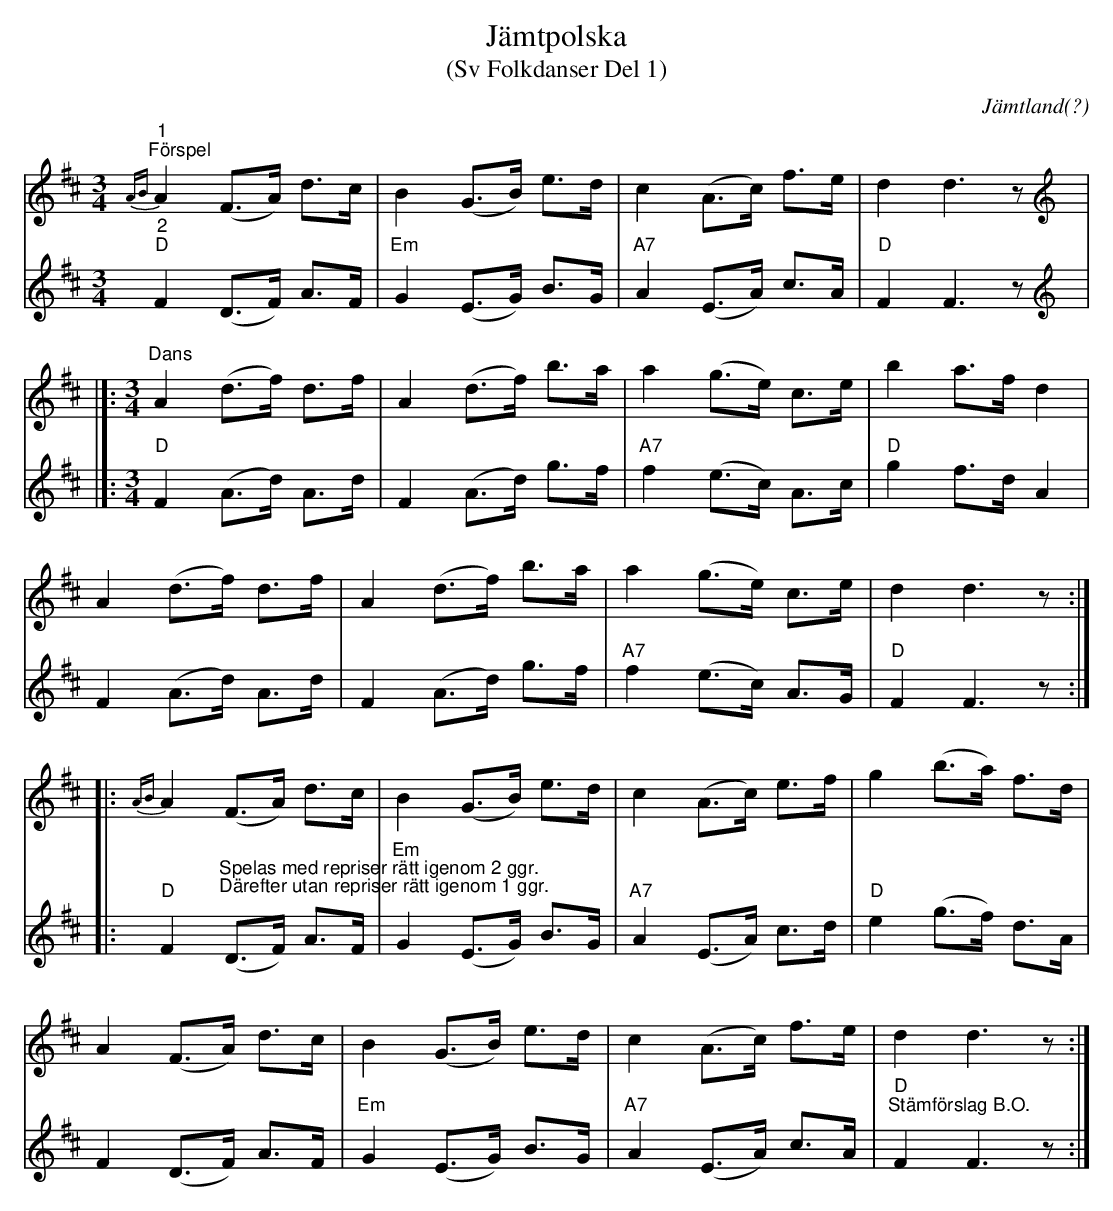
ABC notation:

X:1
T:Jämtpolska
T:(Sv Folkdanser Del 1)
O:Jämtland(?)
L:1/8
M:3/4
K:D
V:1
"^1""^Förspel"{AB} A2 (F>A) d>c | B2 (G>B) e>d | c2 (A>c) f>e | d2 d3 z |]:
[K:D][M:3/4][K:treble]"^Dans" A2 (d>f) d>f | A2 (d>f) b>a | a2 (g>e) c>e | b2 a>f d2 |
A2 (d>f) d>f | A2 (d>f) b>a | a2 (g>e) c>e |d2 d3 z ::
{AB} A2 (F>A) d>c |  B2 (G>B) e>d | c2 (A>c) e>f | g2 (b>a) f>d |
A2 (F>A) d>c | B2 (G>B) e>d |  c2 (A>c) f>e | d2 d3 z :|
V:2
"^2" "D" F2 (D>F) A>F |"Em" G2 (E>G) B>G |"A7" A2 (E>A) c>A |"D" F2 F3 z |]:
[K:D][M:3/4][K:treble]"D" F2 (A>d) A>d | F2 (A>d) g>f |"A7" f2 (e>c) A>c | "D"g2 f>d A2 |
F2 (A>d) A>d | F2 (A>d) g>f |"A7" f2 (e>c) A>G |"D" F2 F3 z ::
"D"F2 "^Spelas med repriser rätt igenom 2 ggr.""^Därefter utan repriser rätt igenom 1 ggr." (D>F) A>F | "Em"G2 (E>G) B>G | "A7"A2 (E>A) c>d |"D" e2 (g>f) d>A |
F2 (D>F) A>F |"Em" G2 (E>G) B>G |"A7"  A2 (E>A) c>A |"D"  "^Stämförslag B.O."  F2 F3 z :|
